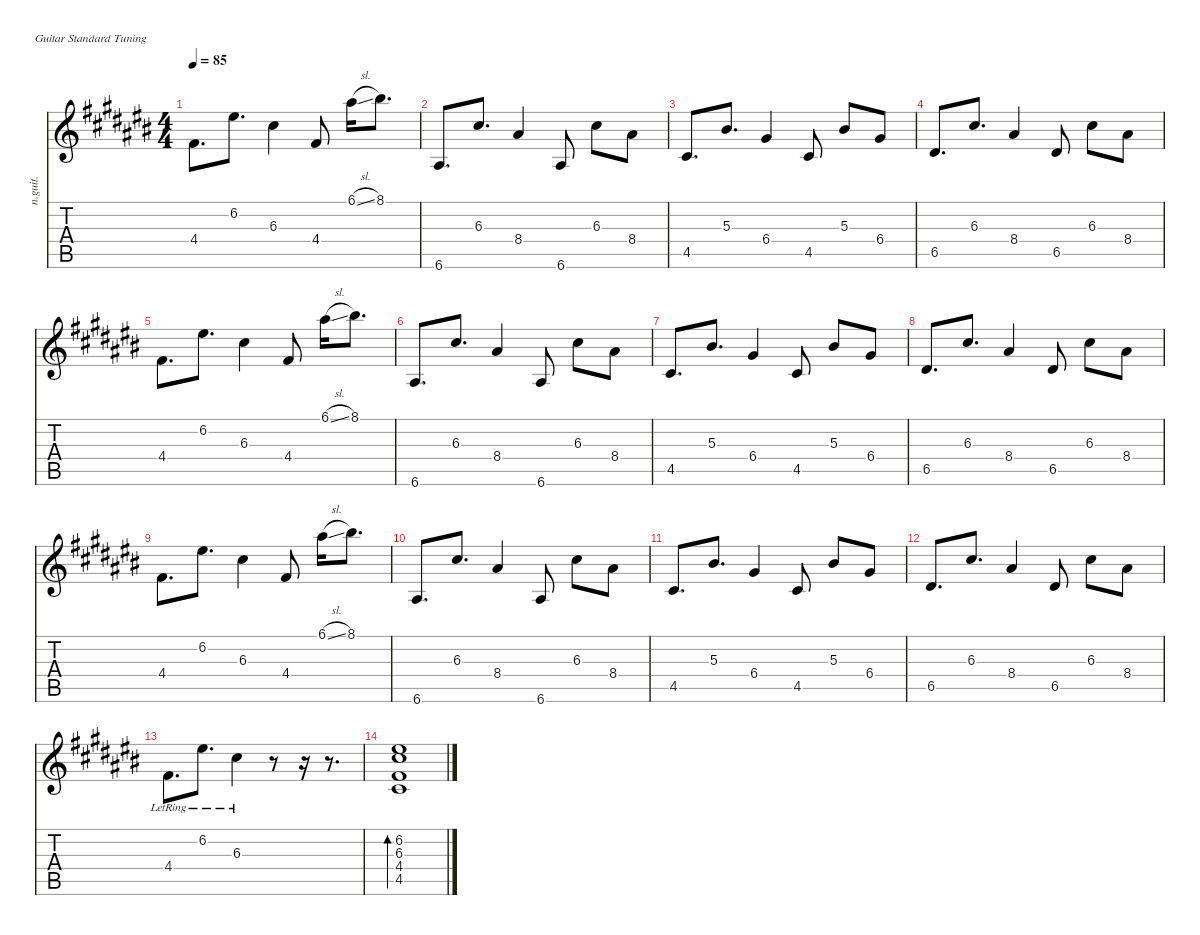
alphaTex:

\defaultSystemsLayout 4
\hideDynamics
\bracketExtendMode nobrackets
\otherSystemsTrackNameOrientation horizontal
\track ("Nylon Guitar" "n.guit.") {instrument acousticguitarnylon}
\staff {score tabs}
\tuning (E4 B3 G3 D3 A2 E2)
\ts (4 4)
\tempo 85
\clef g2
\ks a#minor
4.4{acc #}.8{d dy mf beam Down} 6.2{acc #}.8{d beam Down} 6.3{acc #}.4{beam Down} 4.4{acc #}.8{beam Up} 6.1{sl acc #}.16{beam Down} 8.1{acc #}.8{d beam Down} |
6.6{acc #}.8{d beam Up} 6.3{acc #}.8{d beam Up} 8.4{acc #}.4{beam Up} 6.6{acc #}.8{beam Up} 6.3{acc #}.8{beam Down} 8.4{acc #}.8{beam Down} |
4.5{acc #}.8{d beam Up} 5.3{acc #}.8{d beam Up} 6.4{acc #}.4{beam Up} 4.5{acc #}.8{beam Up} 5.3{acc #}.8{beam Up} 6.4{acc #}.8{beam Up} |
6.5{acc #}.8{d beam Up} 6.3{acc #}.8{d beam Up} 8.4{acc #}.4{beam Up} 6.5{acc #}.8{beam Up} 6.3{acc #}.8{beam Down} 8.4{acc #}.8{beam Down} |
4.4{acc #}.8{d beam Down} 6.2{acc #}.8{d beam Down} 6.3{acc #}.4{beam Down} 4.4{acc #}.8{beam Up} 6.1{sl acc #}.16{beam Down} 8.1{acc #}.8{d beam Down} |
6.6{acc #}.8{d beam Up} 6.3{acc #}.8{d beam Up} 8.4{acc #}.4{beam Up} 6.6{acc #}.8{beam Up} 6.3{acc #}.8{beam Down} 8.4{acc #}.8{beam Down} |
4.5{acc #}.8{d beam Up} 5.3{acc #}.8{d beam Up} 6.4{acc #}.4{beam Up} 4.5{acc #}.8{beam Up} 5.3{acc #}.8{beam Up} 6.4{acc #}.8{beam Up} |
6.5{acc #}.8{d beam Up} 6.3{acc #}.8{d beam Up} 8.4{acc #}.4{beam Up} 6.5{acc #}.8{beam Up} 6.3{acc #}.8{beam Down} 8.4{acc #}.8{beam Down} |
4.4{acc #}.8{d beam Down} 6.2{acc #}.8{d beam Down} 6.3{acc #}.4{beam Down} 4.4{acc #}.8{beam Up} 6.1{sl acc #}.16{beam Down} 8.1{acc #}.8{d beam Down} |
6.6{acc #}.8{d beam Up} 6.3{acc #}.8{d beam Up} 8.4{acc #}.4{beam Up} 6.6{acc #}.8{beam Up} 6.3{acc #}.8{beam Down} 8.4{acc #}.8{beam Down} |
4.5{acc #}.8{d beam Up} 5.3{acc #}.8{d beam Up} 6.4{acc #}.4{beam Up} 4.5{acc #}.8{beam Up} 5.3{acc #}.8{beam Up} 6.4{acc #}.8{beam Up} |
6.5{acc #}.8{d beam Up} 6.3{acc #}.8{d beam Up} 8.4{acc #}.4{beam Up} 6.5{acc #}.8{beam Up} 6.3{acc #}.8{beam Down} 8.4{acc #}.8{beam Down} |
4.4{lr acc #}.8{d beam Down} 6.2{lr acc #}.8{d beam Down} 6.3{lr acc #}.4{beam Down} r.8{beam Down} r.16{beam Down} r.8{d beam Down} |
(4.5{acc #} 4.4{acc #} 6.3{acc #} 6.2{acc #}).1{bd 474 beam Up}
